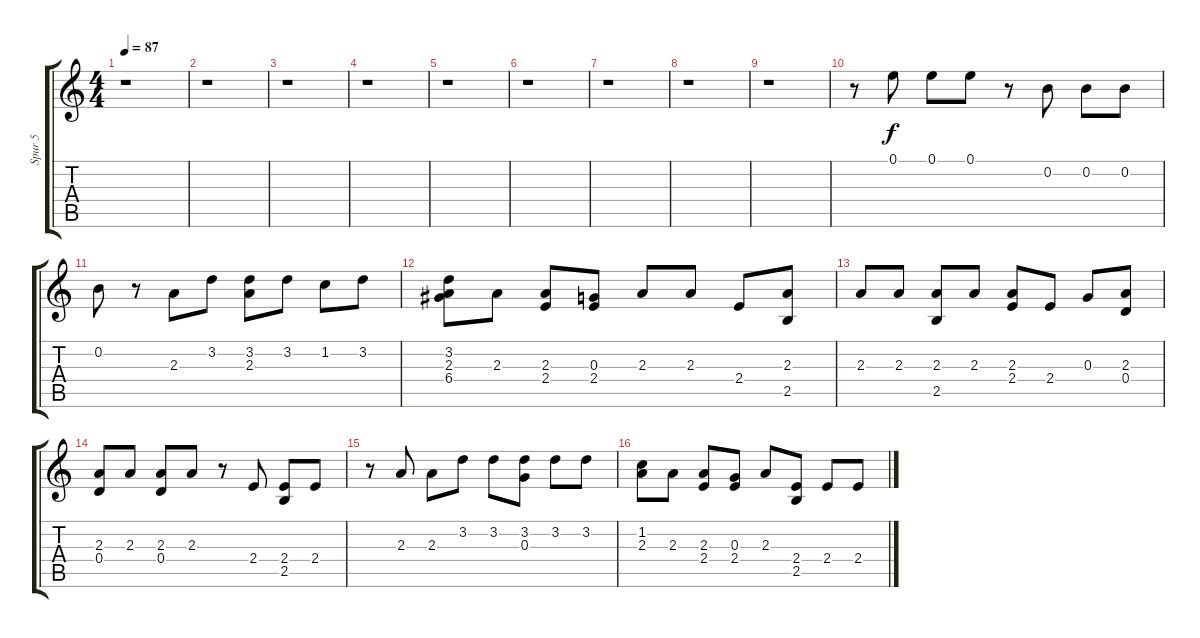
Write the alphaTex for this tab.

\track ("Spur 5" "Spur 5") {instrument distortionguitar}
\staff {score tabs}
\tuning (E4 B3 G3 D3 A2 E2) {hide}
\ts (4 4)
\tempo 87
\clef g2
\ks c
r.1{dy f instrument distortionguitar} |
r.1 |
r.1 |
r.1 |
r.1 |
r.1 |
r.1 |
r.1 |
r.1 |
r.8 0.1.8 0.1.8 0.1.8 r.8 0.2.8 0.2.8 0.2.8 |
0.2.8 r.8 2.3.8 3.2.8 (3.2 2.3).8 3.2.8 1.2.8 3.2.8 |
(3.2 2.3 6.4).8 2.3.8 (2.3 2.4).8 (0.3 2.4).8 2.3.8 2.3.8 2.4.8 (2.3 2.5).8 |
2.3.8 2.3.8 (2.3 2.5).8 2.3.8 (2.3 2.4).8 2.4.8 0.3.8 (2.3 0.4).8 |
(2.3 0.4).8 2.3.8 (2.3 0.4).8 2.3.8 r.8 2.4.8 (2.4 2.5).8 2.4.8 |
r.8 2.3.8 2.3.8 3.2.8 3.2.8 (3.2 0.3).8 3.2.8 3.2.8 |
(1.2 2.3).8 2.3.8 (2.3 2.4).8 (0.3 2.4).8 2.3.8 (2.4 2.5).8 2.4.8 2.4.8
